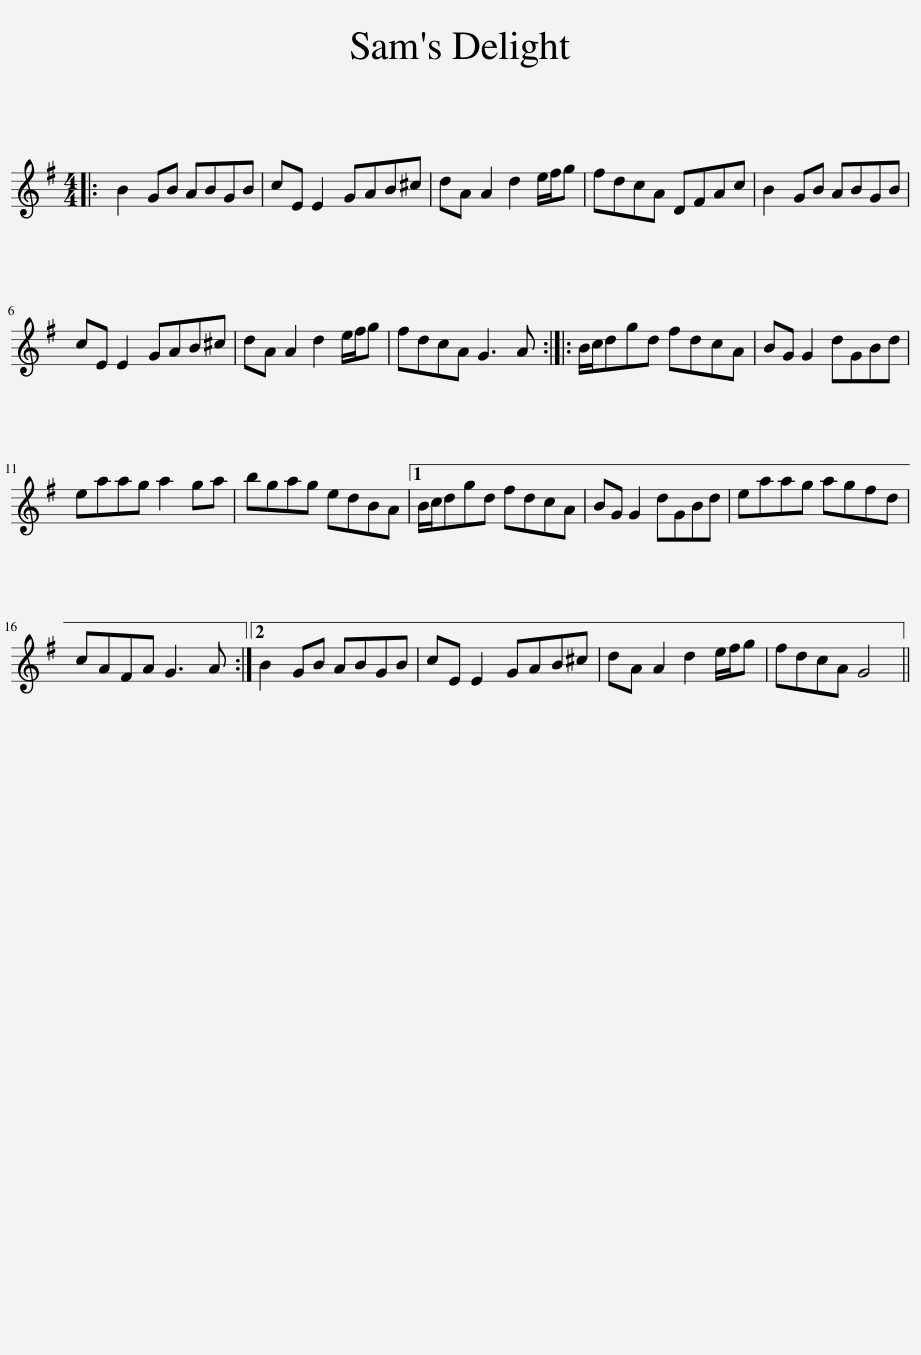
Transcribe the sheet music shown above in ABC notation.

X:1
L:1/8
M:4/4
I:linebreak $
K:G
V:1 treble
V:1
|: B2 GB ABGB | cE E2 GAB^c | dA A2 d2 e/f/g | fdcA DFAc | B2 GB ABGB |$ %5
 cE E2 GAB^c | dA A2 d2 e/f/g | fdcA G3 A :: B/c/dgd fdcA | BG G2 dGBd |$ %10
 eaag a2 ga | bgag edBA |1 B/c/dgd fdcA | BG G2 dGBd | eaag agfd |$ %15
 cAFA G3 A :|2 B2 GB ABGB | cE E2 GAB^c | dA A2 d2 e/f/g | fdcA G4 || %20
